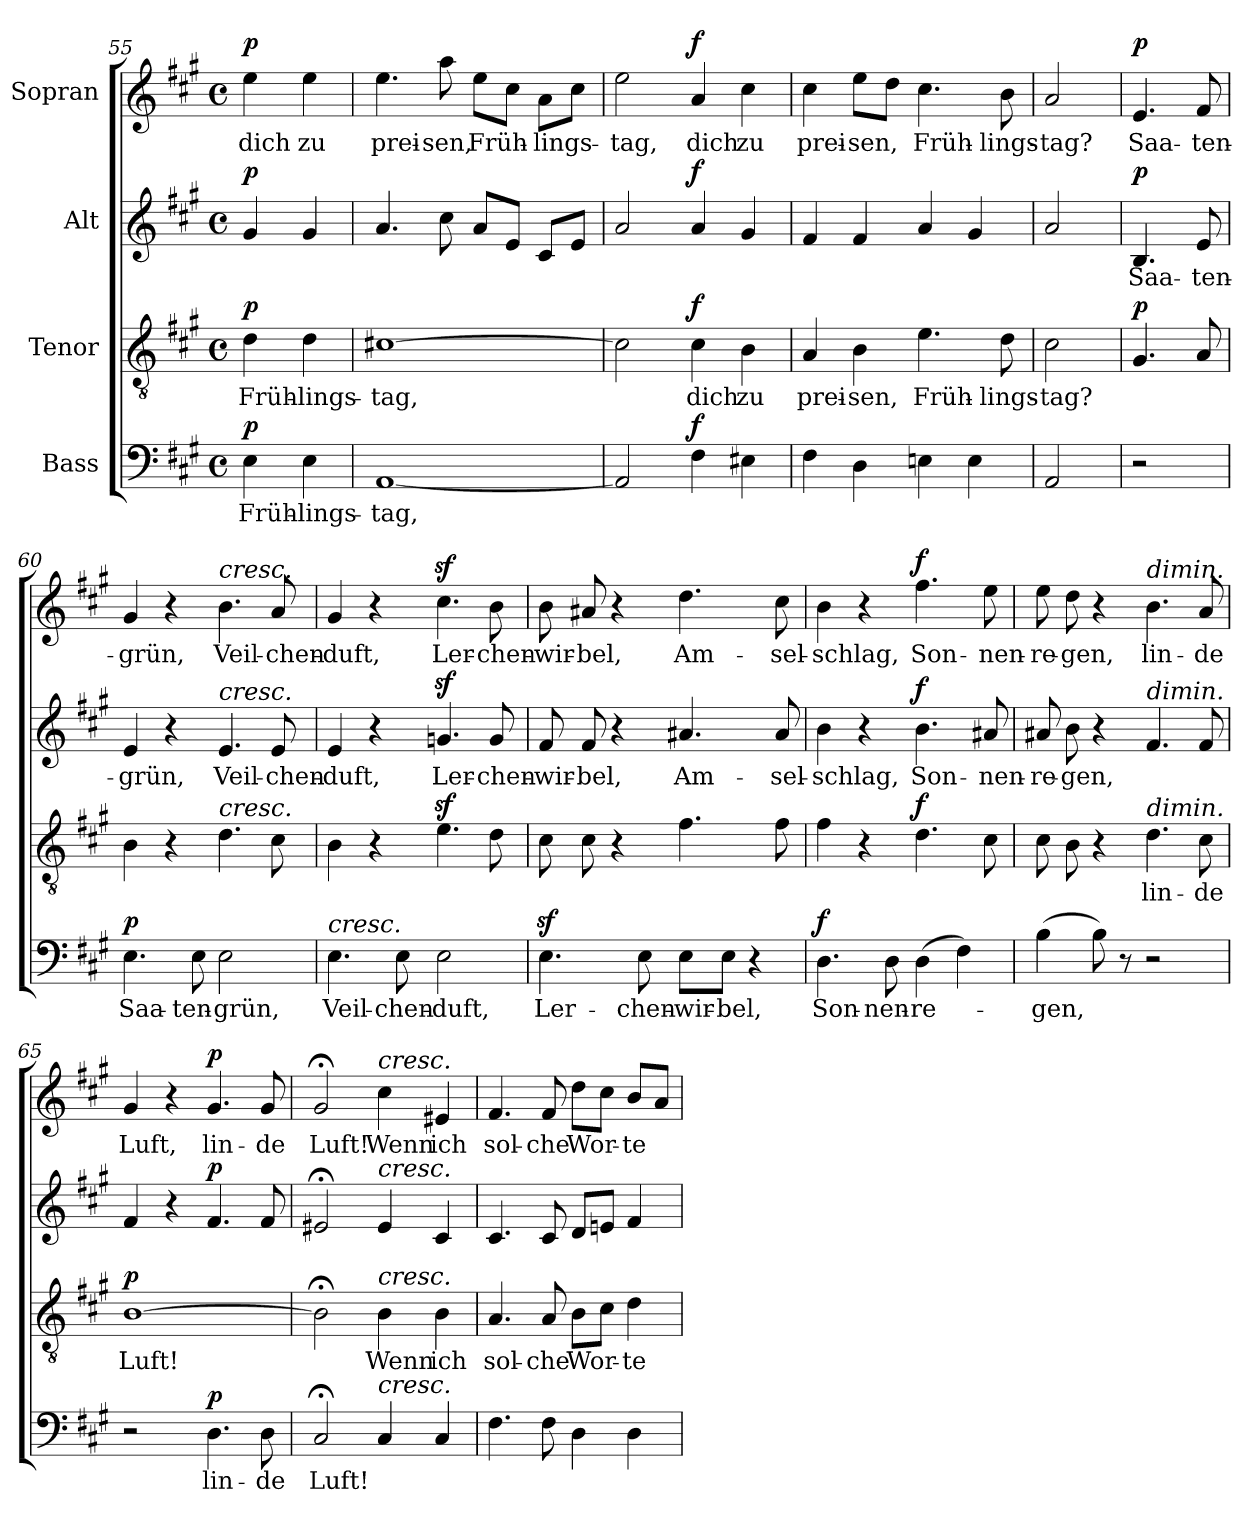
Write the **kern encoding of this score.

**kern	**text	**dynam	**kern	**text	**dynam	**kern	**text	**dynam	**kern	**text	**dynam
*part4	*part4	*part4	*part3	*part3	*part3	*part2	*part2	*part2	*part1	*part1	*part1
*staff4	*staff4	*staff4	*staff3	*staff3	*staff3	*staff2	*staff2	*staff2	*staff1	*staff1	*staff1
*I"Bass	*	*	*I"Tenor	*	*	*I"Alt	*	*	*I"Sopran	*	*
!!LO:PB:g=z
*clefF4	*	*	*clefGv2	*	*	*clefG2	*	*	*clefG2	*	*
*k[f#c#g#]	*	*	*k[f#c#g#]	*	*	*k[f#c#g#]	*	*	*k[f#c#g#]	*	*
*M4/4	*	*	*M4/4	*	*	*M4/4	*	*	*M4/4	*	*
*met(c)	*	*	*met(c)	*	*	*met(c)	*	*	*met(c)	*	*
=55X2	=55X2	=55X2	=55X2	=55X2	=55X2	=55X2	=55X2	=55X2	=55X2	=55X2	=55X2
!	!	!LO:DY:a	!	!	!LO:DY:a	!	!	!LO:DY:a	!	!	!LO:DY:a
4E\	Früh-	p	4d\	Früh-	p	4g#/	.	p	4ee\	dich	p
4E\	-lings-	.	4d\	-lings-	.	4g#/	.	.	4ee\	zu	.
=56	=56	=56	=56	=56	=56	=56	=56	=56	=56	=56	=56
[1AA	-tag,	.	[1c#X	-tag,	.	4.a/	.	.	4.ee\	prei-	.
.	.	.	.	.	.	8cc#\	.	.	8aa\	-sen,	.
.	.	.	.	.	.	8a/L	.	.	8ee\L	-Früh-	.
.	.	.	.	.	.	8e/J	.	.	8cc#\J	.	.
.	.	.	.	.	.	8c#/L	.	.	8a\L	-lings-	.
.	.	.	.	.	.	8e/J	.	.	8cc#\J	.	.
=57	=57	=57	=57	=57	=57	=57	=57	=57	=57	=57	=57
2AA/]	.	.	2c#\]	.	.	2a/	.	.	2ee\	-tag,	.
!	!	!LO:DY:a	!	!	!LO:DY:a	!	!	!LO:DY:a	!	!	!LO:DY:a
4F#\	.	f	4c#\	dich	f	4a/	.	f	4a/	dich	f
4E#X\	.	.	4B\	zu	.	4g#/	.	.	4cc#\	zu	.
=58	=58	=58	=58	=58	=58	=58	=58	=58	=58	=58	=58
4F#\	.	.	4A/	prei-	.	4f#/	.	.	4cc#\	prei-	.
4D\	.	.	4B\	-sen,	.	4f#/	.	.	8ee\L	-sen,	.
.	.	.	.	.	.	.	.	.	8dd\J	.	.
4En\	.	.	4.e\	Früh-	.	4a/	.	.	4.cc#\	Früh-	.
4E\	.	.	.	.	.	4g#/	.	.	.	.	.
.	.	.	8d\	-lings-	.	.	.	.	8b\	-lings-	.
=59	=59	=59	=59	=59	=59	=59	=59	=59	=59	=59	=59
2AA/	.	.	2c#\	-tag?	.	2a/	.	.	2a/	-tag?	.
!!LO:LB:g=z
=59X3	=59X3	=59X3	=59X3	=59X3	=59X3	=59X3	=59X3	=59X3	=59X3	=59X3	=59X3
!	!	!	!	!	!LO:DY:a	!	!	!LO:DY:a	!	!	!LO:DY:a
2r	.	.	4.G#/	.	p	4.B/	Saa-	p	4.e/	Saa-	p
.	.	.	8A/	.	.	8e/	-ten-	.	8f#/	-ten-	.
=60	=60	=60	=60	=60	=60	=60	=60	=60	=60	=60	=60
!	!	!LO:DY:a	!	!	!	!	!	!	!	!	!
4.E\	Saa-	p	4B\	.	.	4e/	-grün,	.	4g#/	-grün,	.
.	.	.	4r	.	.	4r	.	.	4r	.	.
8E\	-ten-	.	.	.	.	.	.	.	.	.	.
!	!	!	!	!	!	!	!	!	!LO:TX:a:i:t=cresc.	!	!
!	!	!	!	!	!	!LO:TX:a:i:t=cresc.	!	!	!	!	!
!	!	!	!LO:TX:a:i:t=cresc.	!	!	!	!	!	!	!	!
2E\	-grün,	.	4.d\	.	.	4.e/	Veil-	.	4.b\	Veil-	.
.	.	.	8c#\	.	.	8e/	-chen-	.	8a/	-chen-	.
=61	=61	=61	=61	=61	=61	=61	=61	=61	=61	=61	=61
!LO:TX:a:i:t=cresc.	!	!	!	!	!	!	!	!	!	!	!
4.E\	Veil-	.	4B\	.	.	4e/	-duft,	.	4g#/	-duft,	.
.	.	.	4r	.	.	4r	.	.	4r	.	.
8E\	-chen-	.	.	.	.	.	.	.	.	.	.
2E\	-duft,	.	4.ez>\	.	.	4.gnz>/	Ler-	.	4.cc#z>\	Ler-	.
.	.	.	8d\	.	.	8g/	-chen-	.	8b\	-chen-	.
=62	=62	=62	=62	=62	=62	=62	=62	=62	=62	=62	=62
4.Ez>\	Ler-	.	8c#\	.	.	8f#/	-wir-	.	8b\	-wir-	.
.	.	.	8c#\	.	.	8f#/	-bel,	.	8a#X/	-bel,	.
.	.	.	4r	.	.	4r	.	.	4r	.	.
8E\	-chen-	.	.	.	.	.	.	.	.	.	.
8E\L	-wir-	.	4.f#\	.	.	4.a#X/	Am-	.	4.dd\	Am-	.
8E\J	-bel,	.	.	.	.	.	.	.	.	.	.
4r	.	.	.	.	.	.	.	.	.	.	.
.	.	.	8f#\	.	.	8a#/	-sel-	.	8cc#\	-sel-	.
=63	=63	=63	=63	=63	=63	=63	=63	=63	=63	=63	=63
!	!	!LO:DY:a	!	!	!	!	!	!	!	!	!
4.D\	Son-	f	4f#\	.	.	4b\	-schlag,	.	4b\	-schlag,	.
.	.	.	4r	.	.	4r	.	.	4r	.	.
8D\	-nen-	.	.	.	.	.	.	.	.	.	.
!	!	!	!	!	!LO:DY:a	!	!	!LO:DY:a	!	!	!LO:DY:a
(4D\	-re-	.	4.d\	.	f	4.b\	Son-	f	4.ff#\	Son-	f
4F#\)	.	.	.	.	.	.	.	.	.	.	.
.	.	.	8c#\	.	.	8a#X/	-nen-	.	8ee\	-nen-	.
!!LO:LB:g=z
=64	=64	=64	=64	=64	=64	=64	=64	=64	=64	=64	=64
(4B\	-gen,	.	8c#\	.	.	8a#X/	-re-	.	8ee\	-re-	.
.	.	.	8B\	.	.	8b\	-gen,	.	8dd\	-gen,	.
8B\)	.	.	4r	.	.	4r	.	.	4r	.	.
8r	.	.	.	.	.	.	.	.	.	.	.
!	!	!	!	!	!	!	!	!	!LO:TX:a:i:t=dimin.	!	!
!	!	!	!	!	!	!LO:TX:a:i:t=dimin.	!	!	!	!	!
!	!	!	!LO:TX:a:i:t=dimin.	!	!	!	!	!	!	!	!
2r	.	.	4.d\	lin-	.	4.f#/	.	.	4.b\	lin-	.
.	.	.	8c#\	-de	.	8f#/	.	.	8a/	-de	.
=65	=65	=65	=65	=65	=65	=65	=65	=65	=65	=65	=65
!	!	!	!	!	!LO:DY:a	!	!	!	!	!	!
2r	.	.	[1B	Luft!	p	4f#/	.	.	4g#/	Luft,	.
.	.	.	.	.	.	4r	.	.	4r	.	.
!	!	!LO:DY:a	!	!	!	!	!	!LO:DY:a	!	!	!LO:DY:a
4.D\	lin-	p	.	.	.	4.f#/	.	p	4.g#/	lin-	p
8D\	-de	.	.	.	.	8f#/	.	.	8g#/	-de	.
=66	=66	=66	=66	=66	=66	=66	=66	=66	=66	=66	=66
2C#;</	Luft!	.	2B;<\]	.	.	2e#X;</	.	.	2g#;</	Luft!	.
!	!	!	!	!	!	!	!	!	!LO:TX:a:i:t=cresc.	!	!
!	!	!	!	!	!	!LO:TX:a:i:t=cresc.	!	!	!	!	!
!	!	!	!LO:TX:a:i:t=cresc.	!	!	!	!	!	!	!	!
!LO:TX:a:i:t=cresc.	!	!	!	!	!	!	!	!	!	!	!
4C#/	.	.	4B\	Wenn	.	4e#/	.	.	4cc#\	Wenn	.
4C#/	.	.	4B\	ich	.	4c#/	.	.	4e#X/	ich	.
=67	=67	=67	=67	=67	=67	=67	=67	=67	=67	=67	=67
4.F#\	.	.	4.A/	sol-	.	4.c#/	.	.	4.f#/	sol-	.
8F#\	.	.	8A/	-che	.	8c#/	.	.	8f#/	-che	.
4D\	.	.	8B\L	-Wor-	.	8d/L	.	.	8dd\L	Wor-	.
.	.	.	8c#\J	.	.	8en/J	.	.	8cc#\J	.	.
4D\	.	.	4d\	-te	.	4f#/	.	.	8b/L	-te	.
.	.	.	.	.	.	.	.	.	8a/J	.	.
=	=	=	=	=	=	=	=	=	=	=	=
*-	*-	*-	*-	*-	*-	*-	*-	*-	*-	*-	*-
